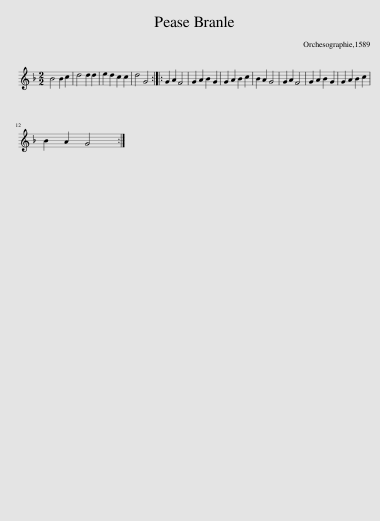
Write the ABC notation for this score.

X:1
L:1/8
M:2/2
I:linebreak $
K:F
V:1 treble
V:1
 B4 B2 c2 | d4 d2 d2 | e2 d2 c2 c2 | d4 G4 :: G2 A2 F4 | %5
 G2 A2 B2 G2 | G2 A2 B2 c2 | B2 A2 G4 | G2 A2 F4 | G2 A2 B2 G2 | %10
 G2 A2 B2 c2 |$ B2 A2 G4 :| %12
